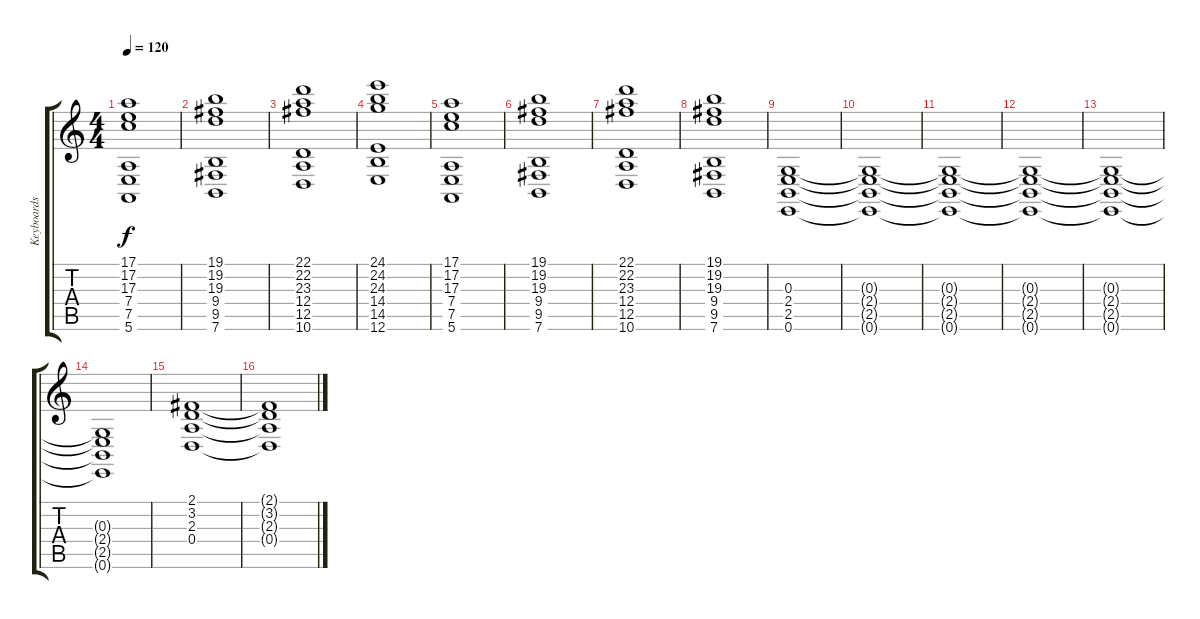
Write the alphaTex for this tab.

\track ("Keyboards 3" "Keyboards ") {instrument stringensemble1}
\staff {score tabs}
\tuning (E4 B3 G3 D3 A2 E2) {hide}
\ts (4 4)
\tempo 120
\clef g2
\ks c
(17.1 17.2 17.3 7.4 7.5 5.6).1{dy f} |
(19.1 19.2 19.3 9.4 9.5 7.6).1 |
(22.1 22.2 23.3 12.4 12.5 10.6).1 |
(24.1 24.2 24.3 14.4 14.5 12.6).1 |
(17.1 17.2 17.3 7.4 7.5 5.6).1 |
(19.1 19.2 19.3 9.4 9.5 7.6).1 |
(22.1 22.2 23.3 12.4 12.5 10.6).1 |
(19.1 19.2 19.3 9.4 9.5 7.6).1 |
(0.3 2.4 2.5 0.6).1 |
(0.3{t} 2.4{t} 2.5{t} 0.6{t}).1 |
(0.3{t} 2.4{t} 2.5{t} 0.6{t}).1 |
(0.3{t} 2.4{t} 2.5{t} 0.6{t}).1 |
(0.3{t} 2.4{t} 2.5{t} 0.6{t}).1 |
(0.3{t} 2.4{t} 2.5{t} 0.6{t}).1 |
(2.1 3.2 2.3 0.4).1 |
(2.1{t} 3.2{t} 2.3{t} 0.4{t}).1
